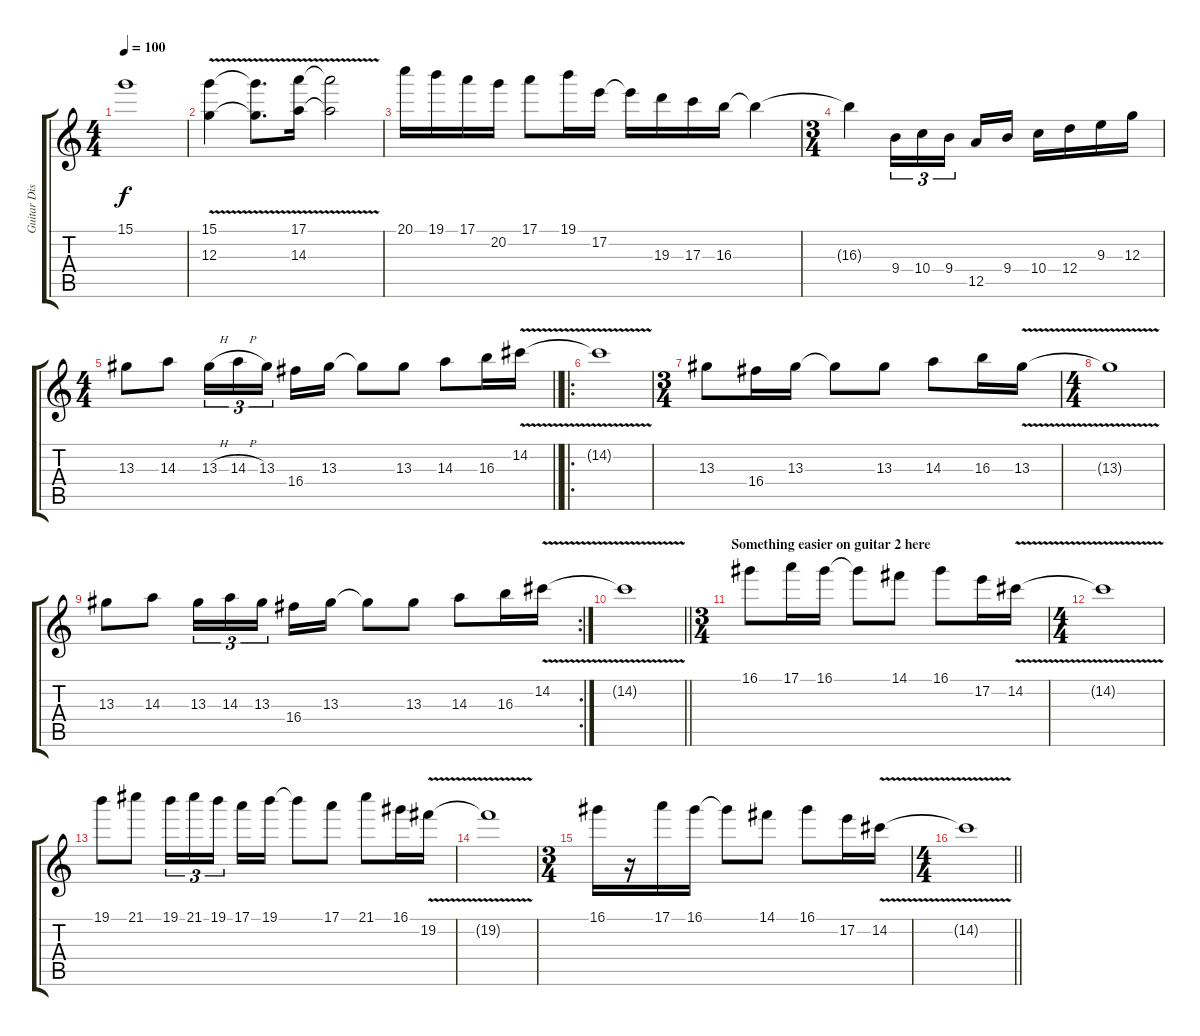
\track ("Guitar Dist 1 (Andreas)" "Guitar Dis") {instrument distortionguitar}
\staff {score tabs}
\tuning (E4 B3 G3 D3 A2 E2) {hide}
\ts (4 4)
\tempo 100
\clef g2
\ks c
15.1{t}.1{dy f} |
(15.1 12.3{v}).4 (15.1{t} 12.3{t}).8{d} (17.1 14.3{v}).16 (17.1{t} 14.3{t}).2 |
20.1.16 19.1.16 17.1.16 20.2.16 17.1.8 19.1.16 17.2.16 17.2{t}.16 19.3.16 17.3.16 16.3.16 16.3{t}.4 |
\ts (3 4)
16.3{t}.4 9.4.16{tu (3 2)} 10.4.16{tu (3 2)} 9.4.16{tu (3 2) beam splitsecondary} 12.5.16 9.4.16 10.4.16 12.4.16 9.3.16 12.3.16 |
\ts (4 4)
\barLineRight lightlight
13.3.8 14.3.8 13.3{h}.16{tu (3 2)} 14.3{h}.16{tu (3 2)} 13.3.16{tu (3 2) beam splitsecondary} 16.4.16 13.3.16 13.3{t}.8 13.3.8 14.3.8 16.3.16 14.2{v}.16 |
\ro
14.2{t}.1 |
\ts (3 4)
13.3.8 16.4.16 13.3.16 13.3{t}.8 13.3.8 14.3.8 16.3.16 13.3{v}.16 |
\ts (4 4)
13.3{t}.1 |
\rc 2
13.3.8 14.3.8 13.3.16{tu (3 2)} 14.3.16{tu (3 2)} 13.3.16{tu (3 2) beam splitsecondary} 16.4.16 13.3.16 13.3{t}.8 13.3.8 14.3.8 16.3.16 14.2{v}.16 |
\barLineRight lightlight
14.2{t}.1 |
\ts (3 4)
\section ("" "Something easier on guitar 2 here")
16.1.8 17.1.16 16.1.16 16.1{t}.8 14.1.8 16.1.8 17.2.16 14.2{v}.16 |
\ts (4 4)
14.2{t}.1 |
19.1.8 21.1.8 19.1.16{tu (3 2)} 21.1.16{tu (3 2)} 19.1.16{tu (3 2) beam splitsecondary} 17.1.16 19.1.16 19.1{t}.8 17.1.8 21.1.8 16.1.16 19.2{v}.16 |
19.2{t}.1 |
\ts (3 4)
16.1.16 r.16 17.1.16 16.1.16 16.1{t}.8 14.1.8 16.1.8 17.2.16 14.2{v}.16 |
\ts (4 4)
\barLineRight lightlight
14.2{t}.1
